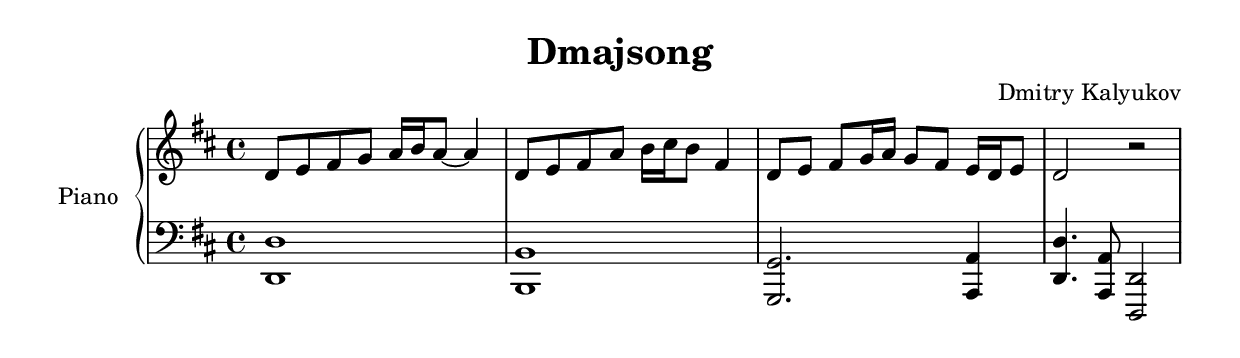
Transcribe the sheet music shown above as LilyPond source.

\version "2.20.0"

\header {
  title = "Dmajsong"
  composer = "Dmitry Kalyukov"
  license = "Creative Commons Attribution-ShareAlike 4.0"
  status = "unfinished"
  instruments = "piano"
}

upperIntro = {
  d8 e fis g a16 b a8~ a4 |
  d,8 e fis a b16 cis b8 fis4 |
  d8 e fis g16 a16 g8 fis e16 d e8 |
  d2 r2 |
}

upper = \relative c' {
  \clef treble
  \time 4/4
  \key d \major

  \upperIntro
}


lowerIntro = {
  <d, d'>1 |
  <b b'>1 |
  <g g'>2. <a a'>4 |
  <d d'>4. <a a'>8 <d, d'>2 |
}

lower = \relative c {
  \clef bass
  \time 4/4
  \key d \major

  \lowerIntro
}

\score {
  \new PianoStaff <<
    \set PianoStaff.instrumentName = "Piano"
    \new Staff = "upper" \upper
    \new Staff = "lower" \lower
  >>
  \layout { }
  \midi { }
}
